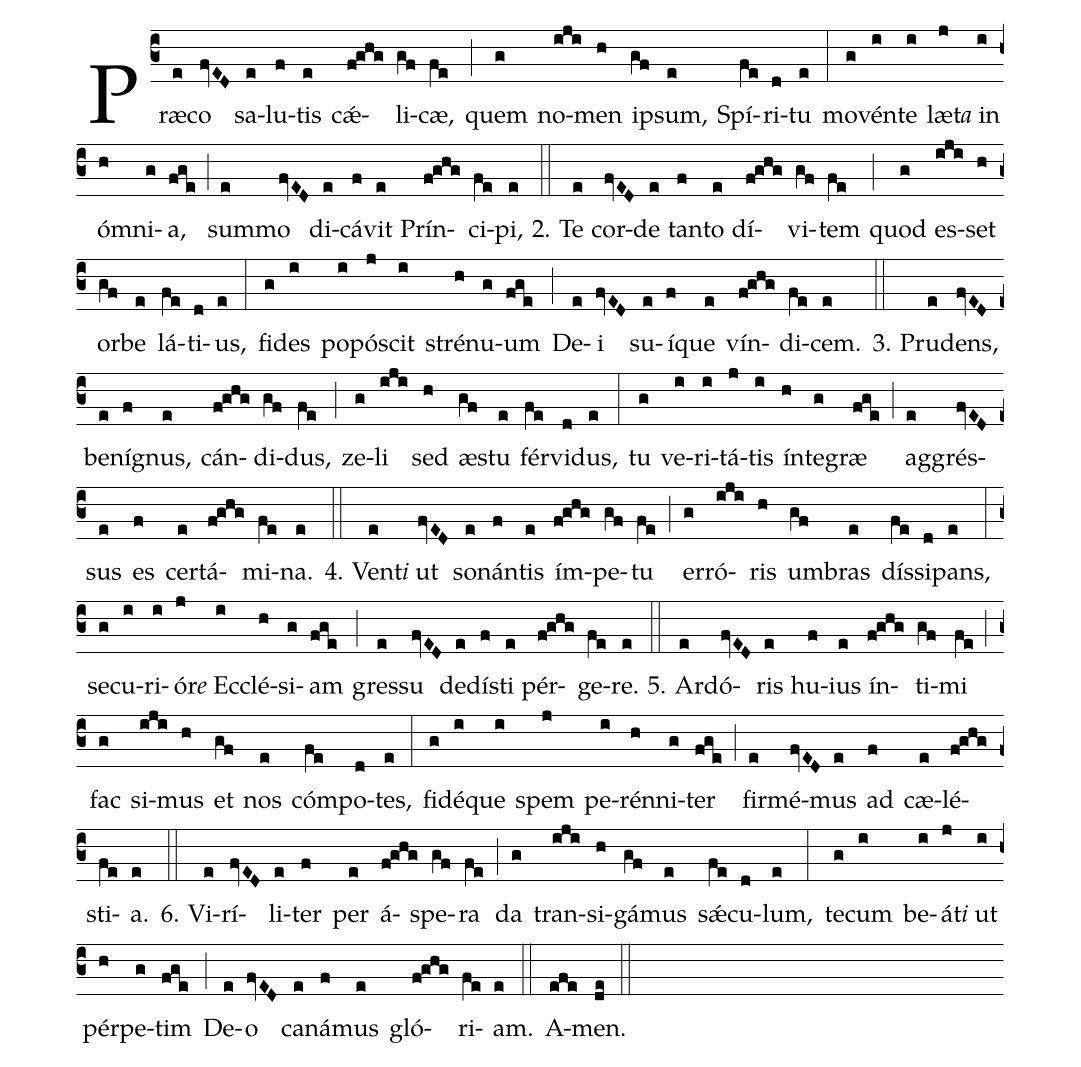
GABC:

%%
(c3)Præ(e)co(fvED) sa(e)lu(f)tis(e) c{<sp>'ae</sp>}(f!ghg)li(gf)cæ,(fe) (;)
quem(g) no(iji)men(h) i(gf)psum,(e) Spí(fe)ri(d)tu(e) (:)
mo(g)vén(i)te(i) læ(j)t<i>a</i> {i}n(i) óm(h)ni(g)a,(fge) (;)
sum(e)mo(fvED) di(e)cá(f)vit(e) Prín(f!ghg)ci(fe)pi,(e) (::)

2. Te(e) cor(fvED)de(e) tan(f)to(e) dí(f!ghg)vi(gf)tem(fe) (;)
quod(g) es(iji)set(h) or(gf)be(e) lá(fe)ti(d)us,(e) (:)
fi(g)des(i) po(i)pó(j)scit(i) stré(h)nu(g)um(fge) (;)
De(e)i(fvED) su(e)í(f)que(e) vín(f!ghg)di(fe)cem.(e) (::)

3. Pru(e)dens,(fvED) be(e)ní(f)gnus,(e) cán(f!ghg)di(gf)dus,(fe) (;)
ze(g)li(iji) sed(h) æ(gf)stu(e) fér(fe)vi(d)dus,(e) (:)
tu(g) ve(i)ri(i)tá(j)tis(i) ín(h)te(g)græ(fge) (;)
ag(e)grés(fvED)sus(e) es(f) cer(e)tá(f!ghg)mi(fe)na.(e) (::)

4. Ven(e)t<i>i</i> {u}t(fvED) so(e)nán(f)tis(e) ím(f!ghg)pe(gf)tu(fe) (;)
er(g)ró(iji)ris(h) um(gf)bras(e) dís(fe)si(d)pans,(e) (:)
se(g)cu(i)ri(i)ó(j)r<i>e</i> {E}c(i)clé(h)si(g)am(fge) (;)
gres(e)su(fvED) de(e)dí(f)sti(e) pér(f!ghg)ge(fe)re.(e) (::)

5. Ar(e)dó(fvED)ris(e) hu(f)ius(e) ín(f!ghg)ti(gf)mi(fe) (;)
fac(g) si(iji)mus(h) et(gf) nos(e) cóm(fe)po(d)tes,(e) (:)
fi(g)dé(i)que(i) spem(j) pe(i)rén(h)ni(g)ter(fge) (;)
fir(e)mé(fvED)mus(e) ad(f) cæ(e)lé(f!ghg)sti(fe)a.(e) (::)

6. Vi(e)rí(fvED)li(e)ter(f) per(e) á(f!ghg)spe(gf)ra(fe) (;)
da(g) tran(iji)si(h)gá(gf)mus(e) s{<sp>'ae</sp>}(fe)cu(d)lum,(e) (:)
te(g)cum(i) be(i)á(j)t<i>i</i> {u}t(i) pér(h)pe(g)tim(fge) (;)
De(e)o(fvED) ca(e)ná(f)mus(e) gló(f!ghg)ri(fe)am.(e) (::)
A(efe)men.(de::)
